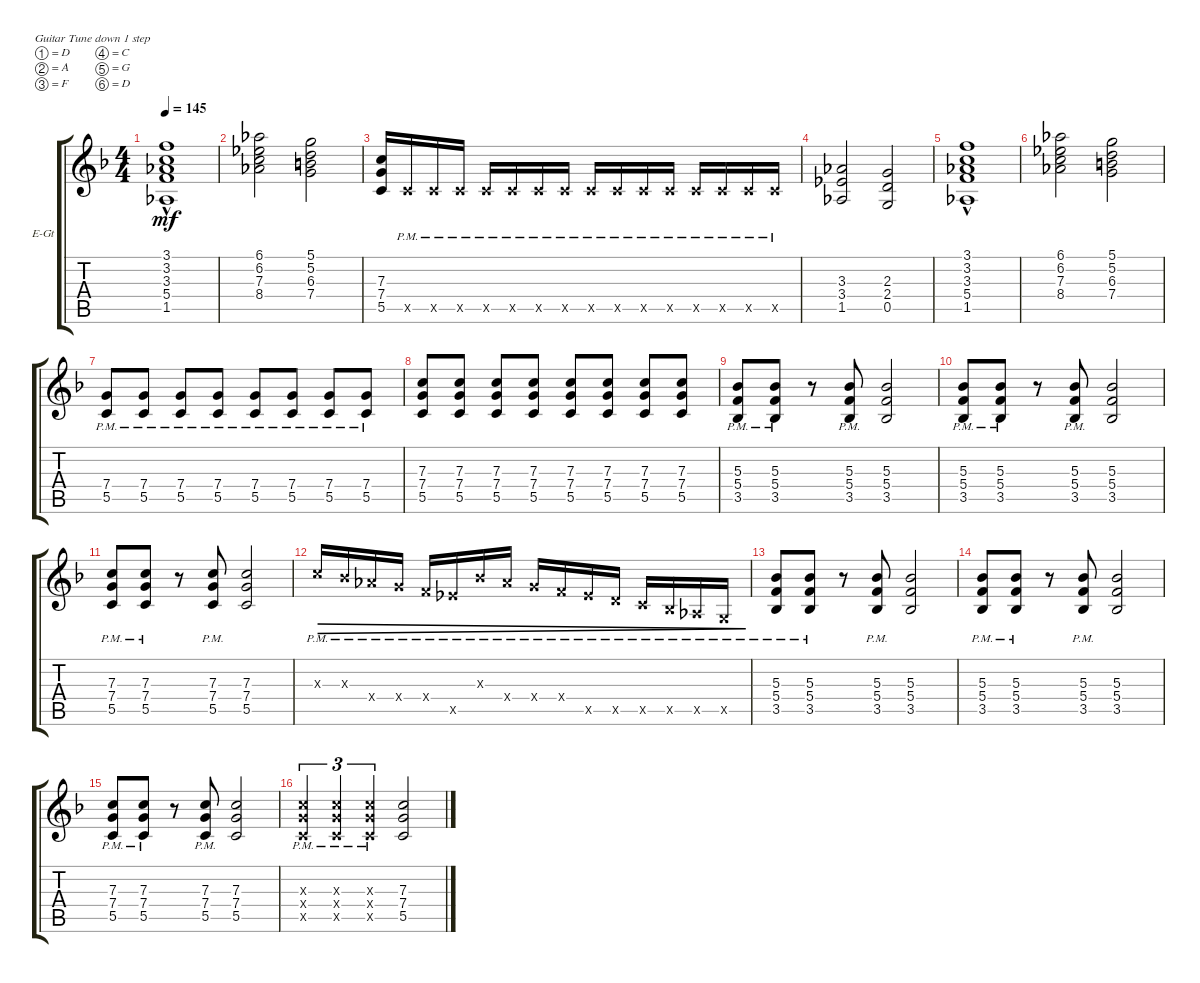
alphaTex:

\defaultSystemsLayout 4
\bracketExtendMode groupsimilarinstruments
\firstSystemTrackNameOrientation horizontal
\otherSystemsTrackNameOrientation horizontal
\track ("Rithm Guitar 2" "E-Gt") {instrument distortionguitar}
\staff {score tabs}
\tuning (D4 A3 F3 C3 G2 D2)
\ts (4 4)
\tempo 145
\clef g2
\scale
0.333333
\ks dminor
(3.1{hac} 3.2 3.3 5.4 1.5).1{dy mf} |
\scale
0.333333 (6.1 6.2 7.3 8.4).2 (5.1 5.2 6.3 7.4).2 |
\scale
0.333333 (5.5 7.4 7.3).16 5.5{pm x}.16 5.5{pm x}.16 5.5{pm x}.16 5.5{pm x}.16 5.5{pm x}.16 5.5{pm x}.16 5.5{pm x}.16 5.5{pm x}.16 5.5{pm x}.16 5.5{pm x}.16 5.5{pm x}.16 5.5{pm x}.16 5.5{pm x}.16 5.5{pm x}.16 5.5{pm x}.16 |
(1.5 3.4 3.3).2 (0.5 2.4 2.3).2 |
(3.1{hac} 3.2 3.3 5.4 1.5).1 |
(6.1 6.2 7.3 8.4).2 (5.1 5.2 6.3 7.4).2 |
(5.5{pm} 7.4{pm}).8 (5.5{pm} 7.4{pm}).8 (5.5{pm} 7.4{pm}).8 (5.5{pm} 7.4{pm}).8 (5.5{pm} 7.4{pm}).8 (5.5{pm} 7.4{pm}).8 (5.5{pm} 7.4{pm}).8 (5.5{pm} 7.4{pm}).8 |
(5.5 7.4 7.3).8 (5.5 7.4 7.3).8 (5.5 7.4 7.3).8 (5.5 7.4 7.3).8 (5.5 7.4 7.3).8 (5.5 7.4 7.3).8 (5.5 7.4 7.3).8 (5.5 7.4 7.3).8 |
(3.5{pm} 5.4{pm} 5.3{pm}).8 (3.5{pm} 5.4{pm} 5.3{pm}).8 r.8 (3.5{pm} 5.4{pm} 5.3{pm}).8 (3.5 5.4 5.3).2 |
(3.5{pm} 5.4{pm} 5.3{pm}).8 (3.5{pm} 5.4{pm} 5.3{pm}).8 r.8 (3.5{pm} 5.4{pm} 5.3{pm}).8 (3.5 5.4 5.3).2 |
(5.5{pm} 7.4{pm} 7.3{pm}).8 (5.5{pm} 7.4{pm} 7.3{pm}).8 r.8 (5.5{pm} 7.4{pm} 7.3{pm}).8 (5.5 7.4 7.3).2 |
7.3{pm x}.16{dec} 5.3{pm x}.16{dec} 8.4{pm x}.16{dec} 7.4{pm x}.16{dec} 5.4{pm x}.16{dec} 8.5{pm x}.16{dec} 5.3{pm x}.16{dec} 8.4{pm x}.16{dec} 7.4{pm x}.16{dec} 5.4{pm x}.16{dec} 8.5{pm x}.16{dec} 7.5{pm x}.16{dec} 5.5{pm x}.16{dec} 3.5{pm x}.16{dec} 1.5{pm x}.16{dec} 0.5{pm x}.16{dec} |
(3.5{pm} 5.4{pm} 5.3{pm}).8 (3.5{pm} 5.4{pm} 5.3{pm}).8 r.8 (3.5{pm} 5.4{pm} 5.3{pm}).8 (3.5 5.4 5.3).2 |
(3.5{pm} 5.4{pm} 5.3{pm}).8 (3.5{pm} 5.4{pm} 5.3{pm}).8 r.8 (3.5{pm} 5.4{pm} 5.3{pm}).8 (3.5 5.4 5.3).2 |
(5.5{pm} 7.4{pm} 7.3{pm}).8 (5.5{pm} 7.4{pm} 7.3{pm}).8 r.8 (5.5{pm} 7.4{pm} 7.3{pm}).8 (5.5 7.4 7.3).2 |
(5.5{pm x} 7.4{pm x} 7.3{pm x}).4{tu (3 2)} (5.5{pm x} 7.4{pm x} 7.3{pm x}).4{tu (3 2)} (5.5{pm x} 7.3{pm x} 7.4{pm x}).4{tu (3 2)} (5.5 7.4 7.3).2
